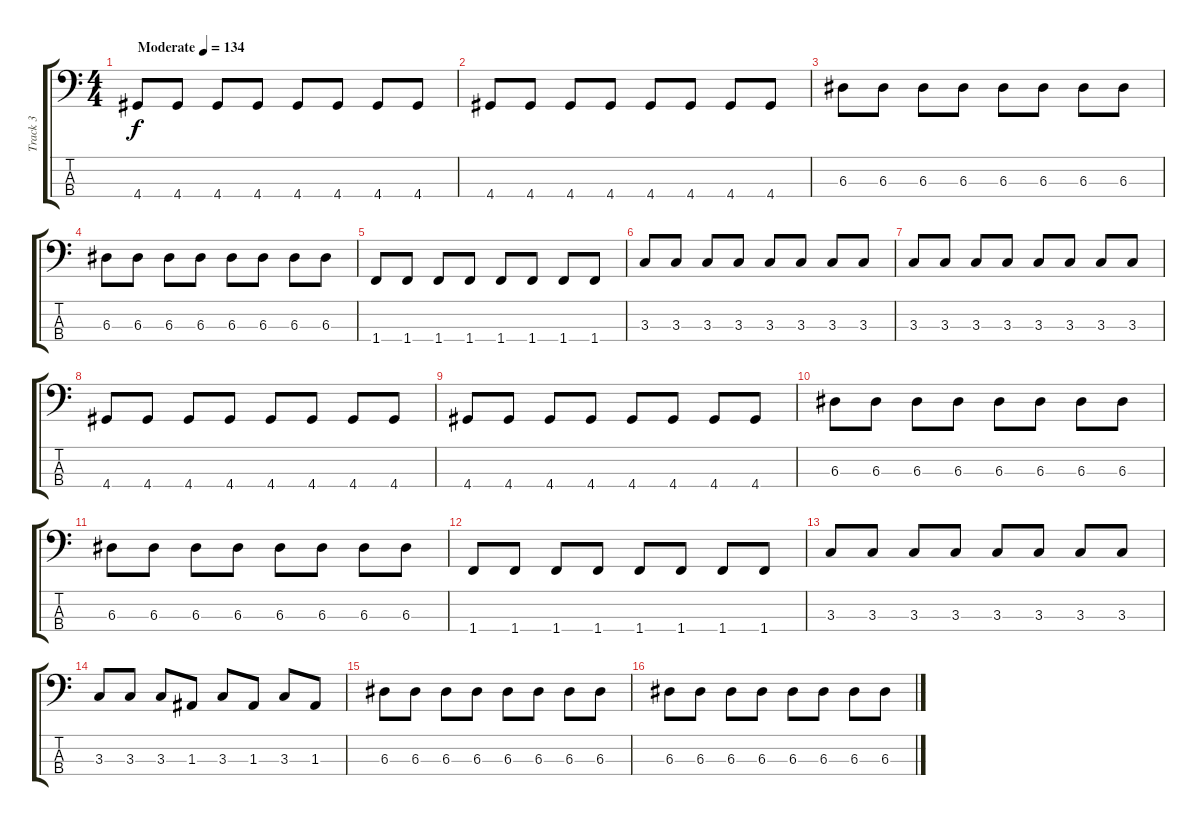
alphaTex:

\track ("Track 3" "Track 3") {instrument electricbassfinger}
\staff {score tabs}
\tuning (G2 D2 A1 E1) {hide}
\ts (4 4)
\tempo (134 "Moderate")
\clef f4
\ks c
4.4.8{dy f instrument electricbassfinger} 4.4.8 4.4.8 4.4.8 4.4.8 4.4.8 4.4.8 4.4.8 |
4.4.8 4.4.8 4.4.8 4.4.8 4.4.8 4.4.8 4.4.8 4.4.8 |
6.3.8 6.3.8 6.3.8 6.3.8 6.3.8 6.3.8 6.3.8 6.3.8 |
6.3.8 6.3.8 6.3.8 6.3.8 6.3.8 6.3.8 6.3.8 6.3.8 |
1.4.8 1.4.8 1.4.8 1.4.8 1.4.8 1.4.8 1.4.8 1.4.8 |
3.3.8 3.3.8 3.3.8 3.3.8 3.3.8 3.3.8 3.3.8 3.3.8 |
3.3.8 3.3.8 3.3.8 3.3.8 3.3.8 3.3.8 3.3.8 3.3.8 |
4.4.8 4.4.8 4.4.8 4.4.8 4.4.8 4.4.8 4.4.8 4.4.8 |
4.4.8 4.4.8 4.4.8 4.4.8 4.4.8 4.4.8 4.4.8 4.4.8 |
6.3.8 6.3.8 6.3.8 6.3.8 6.3.8 6.3.8 6.3.8 6.3.8 |
6.3.8 6.3.8 6.3.8 6.3.8 6.3.8 6.3.8 6.3.8 6.3.8 |
1.4.8 1.4.8 1.4.8 1.4.8 1.4.8 1.4.8 1.4.8 1.4.8 |
3.3.8 3.3.8 3.3.8 3.3.8 3.3.8 3.3.8 3.3.8 3.3.8 |
3.3.8 3.3.8 3.3.8 1.3.8 3.3.8 1.3.8 3.3.8 1.3.8 |
6.3.8 6.3.8 6.3.8 6.3.8 6.3.8 6.3.8 6.3.8 6.3.8 |
6.3.8 6.3.8 6.3.8 6.3.8 6.3.8 6.3.8 6.3.8 6.3.8
